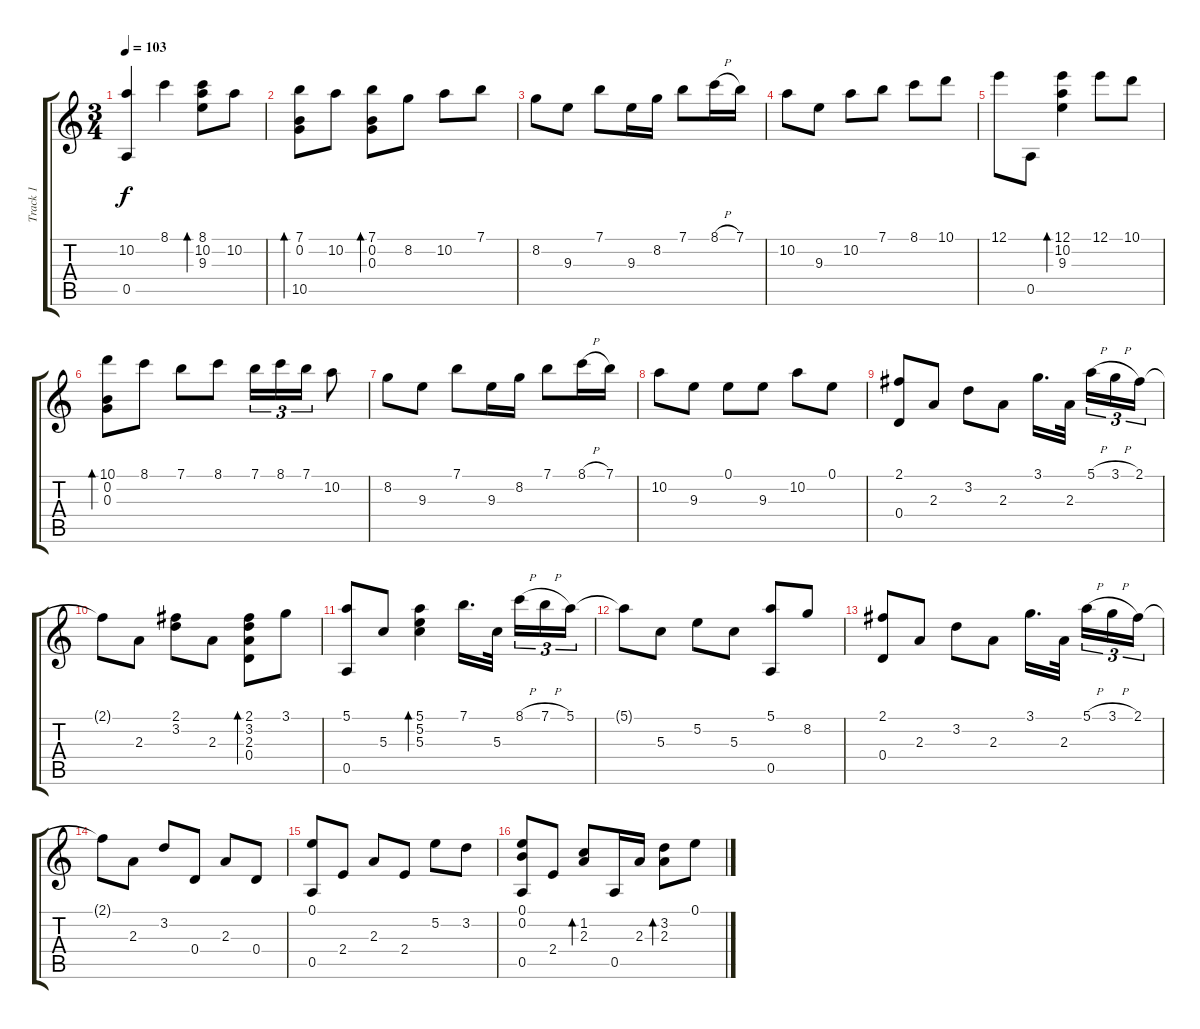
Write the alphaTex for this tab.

\track ("Track 1" "Track 1") {instrument acousticguitarsteel}
\staff {score tabs}
\tuning (E4 B3 G3 D3 A2 E2) {hide}
\ts (3 4)
\tempo 103
\clef g2
\ks c
(10.2 0.5).4{dy f} 8.1.4 (8.1 10.2 9.3).8{bd 60} 10.2.8 |
(7.1 0.2 10.5).8{bd 60} 10.2.8 (7.1 0.2 0.3).8{bd 60} 8.2.8 10.2.8 7.1.8 |
8.2.8 9.3.8 7.1.8 9.3.16 8.2.16 7.1.8 8.1{h}.16 7.1.16 |
10.2.8 9.3.8 10.2.8 7.1.8 8.1.8 10.1.8 |
12.1.8 0.5.8 (12.1 10.2 9.3).4{bd 60} 12.1.8 10.1.8 |
(10.1 0.2 0.3).8{bd 60} 8.1.8 7.1.8 8.1.8 7.1.16{tu (3 2)} 8.1.16{tu (3 2)} 7.1.16{tu (3 2)} 10.2.8 |
8.2.8 9.3.8 7.1.8 9.3.16 8.2.16 7.1.8 8.1{h}.16 7.1.16 |
10.2.8 9.3.8 0.1.8 9.3.8 10.2.8 0.1.8 |
(2.1 0.4).8 2.3.8 3.2.8 2.3.8 3.1.16{d} 2.3.32{beam splitsecondary} 5.1{h}.16{tu (3 2)} 3.1{h}.16{tu (3 2)} 2.1.16{tu (3 2)} |
2.1{t}.8 2.3.8 (2.1 3.2).8 2.3.8 (2.1 3.2 2.3 0.4).8{bd 60} 3.1.8 |
(5.1 0.5).8 5.3.8 (5.1 5.2 5.3).4{bd 60} 7.1.16{d} 5.3.32{beam splitsecondary} 8.1{h}.16{tu (3 2)} 7.1{h}.16{tu (3 2)} 5.1.16{tu (3 2)} |
5.1{t}.8 5.3.8 5.2.8 5.3.8 (5.1 0.5).8 8.2.8 |
(2.1 0.4).8 2.3.8 3.2.8 2.3.8 3.1.16{d} 2.3.32{beam splitsecondary} 5.1{h}.16{tu (3 2)} 3.1{h}.16{tu (3 2)} 2.1.16{tu (3 2)} |
2.1{t}.8 2.3.8 3.2.8 0.4.8 2.3.8 0.4.8 |
(0.1 0.5).8 2.4.8 2.3.8 2.4.8 5.2.8 3.2.8 |
(0.1 0.2 0.5).8 2.4.8 (1.2 2.3).8{bd 60} 0.5.16 2.3.16 (3.2 2.3).8{bd 60} 0.1.8
